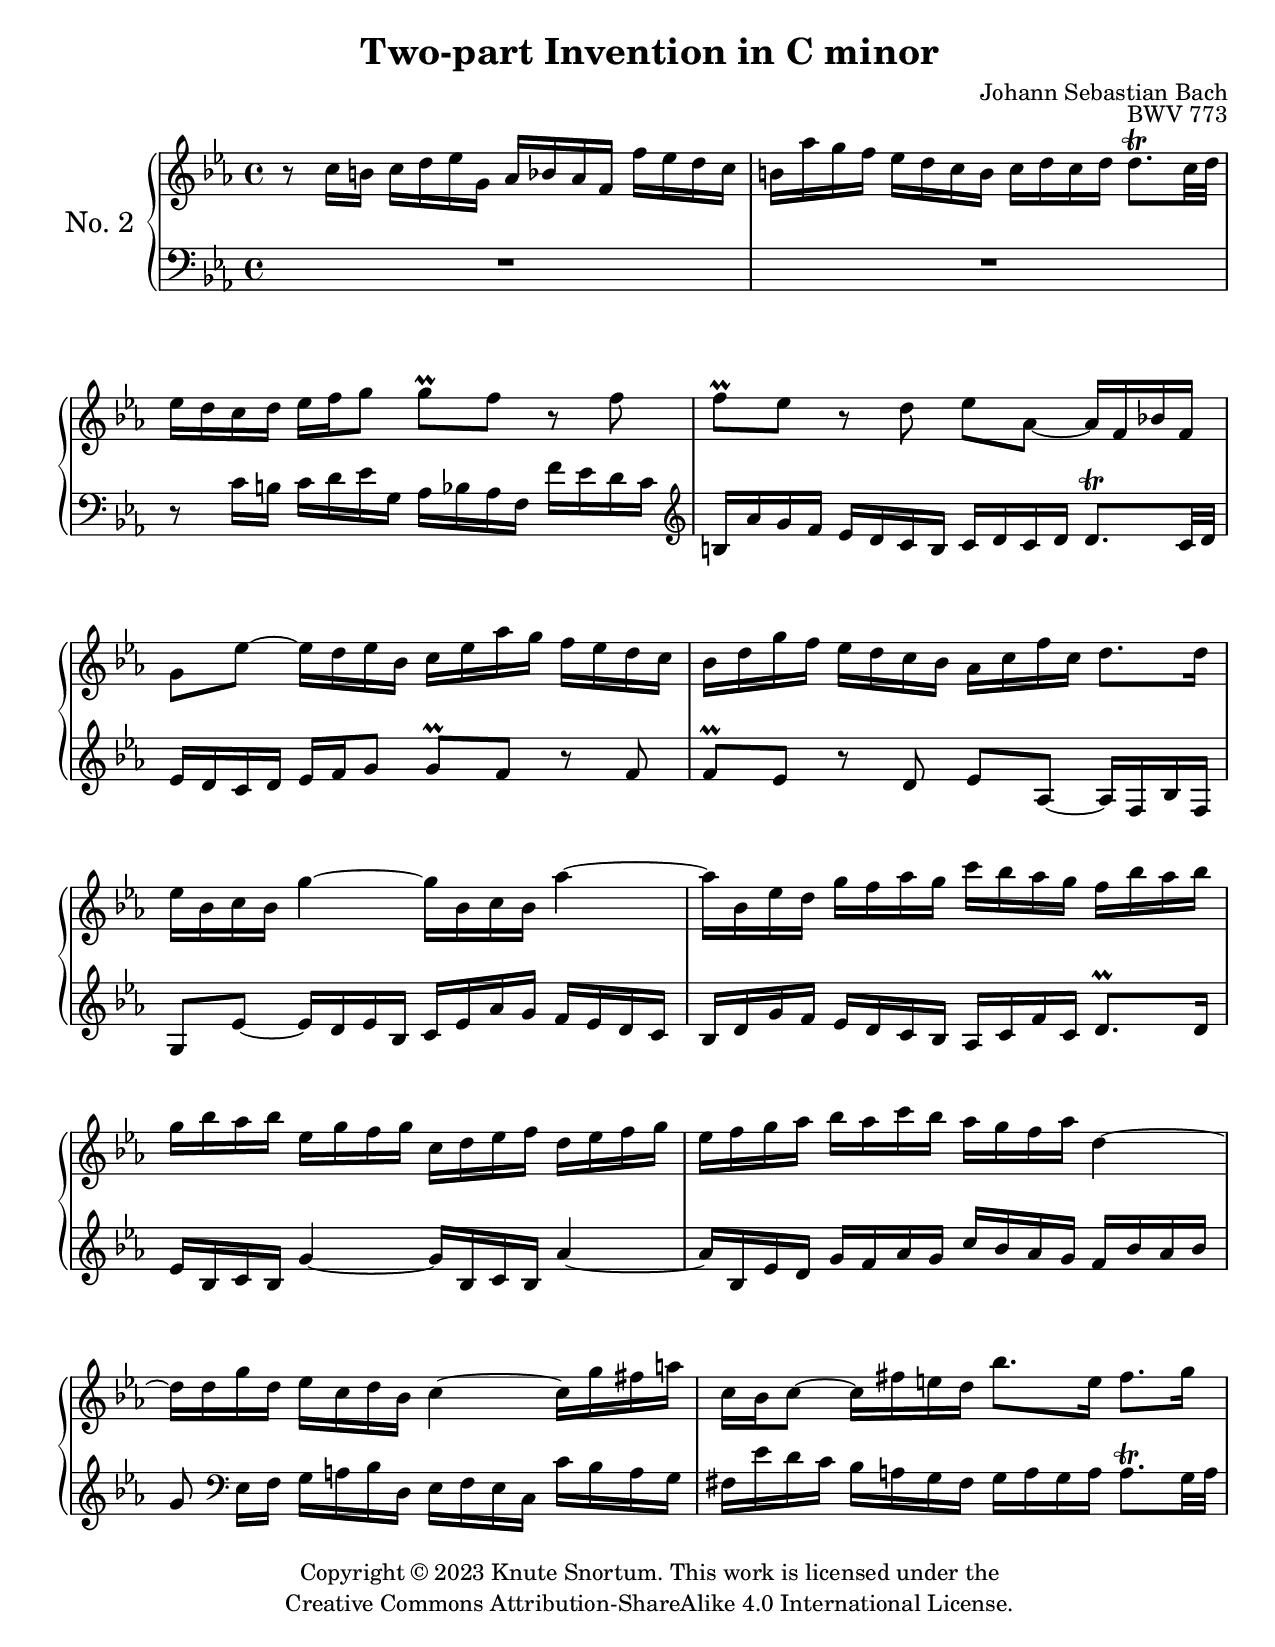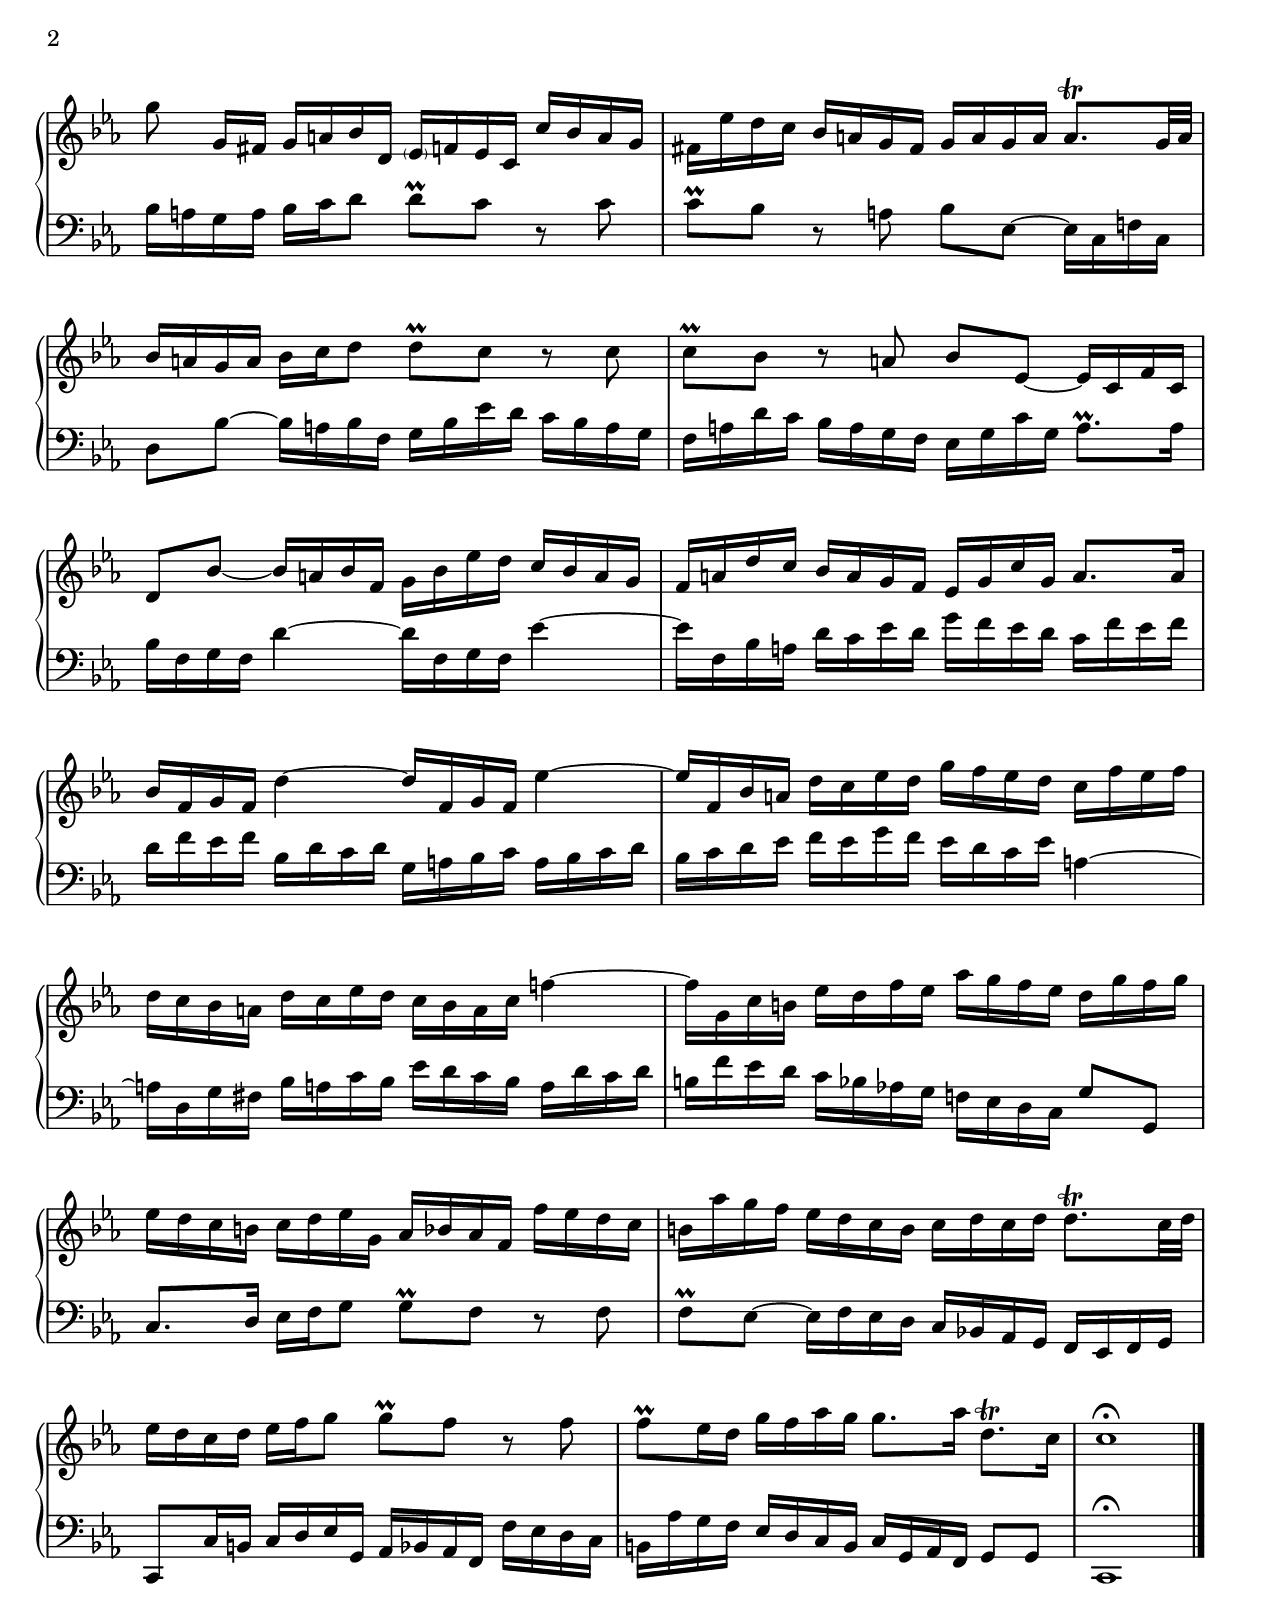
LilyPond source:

\version "2.24.0"
\language "english"

\include "includes/header-paper.ily"
%...+....1....+....2....+....3....+....4....+....5....+....6....+....7....+....

\version "2.24.0"
\language "english"

% \include "global-variables.ily"

global = {
  \time 4/4
  \key c \minor
  \accidentalStyle piano
}

rightHand = \relative c'' {
  \global
  r8 c16 b  c d ef g, af bf af f  f' ef d c |
  b16 af' g f  ef d c b  c d c d  \tag layout { d8.\trill c32 d }
                                  \tag midi   { ef32 d ef d ef d c d } |
  ef16 d c d  ef f g8  g\prall f r f |
  f8\prall ef r d  ef af,~  af16 f bf f |
  g8 ef'~  ef16 d ef bf  c ef af g  f ef d c |
  bf16 d g f  ef d c bf  af c f c  d8. d16 |
  ef16 bf c bf  g'4~  g16 bf, c bf  af'4~ |
  af16 bf, ef d  g f af g  c bf af g  f bf af bf |
  
  \barNumberCheck 9
  g16 bf af bf  ef, g f g  c, d ef f  d ef f g |
  ef16 f  g af  bf af c bf  af g f af  d,4~ |
  d16 d g d  ef c d bf  c4~  c16 g' fs a |
  c, bf c8~  c16 fs e d  bf'8. e,16  fs8. g16 |
  g8\noBeam g,16 fs  g a bf d,  \parenthesize ef f ef c  c' bf a g |
  fs16 ef' d c  bf a g fs  g a g a  \tag layout { a8.\trill g32 a }
                                    \tag midi   { bf32 a bf a bf a g a } |
  bf16 a g a  bf c d8  d\prall c r c |
  c8\prall bf r a  bf ef,~  ef16 c f c |
  
  \barNumberCheck 17
  d8 bf'~  bf16 a bf f  g bf ef d  c bf a g |
  f16 a d c  bf a g f  ef g c g  a8. a16 |
  bf16 f g f d'4~  d16 f, g f  ef'4~ |
  ef16 f, bf a  d c ef d  g f ef d  c f ef f |
  d16 c bf a  d c ef d  c bf a c f4~ |
  f16 g, c b ef d f ef  af g f ef  d g f g |
  ef16 d c b  c d ef g,  af bf af f  f' ef d c |
  b16 af' g f  ef d c b  c d c d  \tag layout { d8.\trill c32 d }
                                   \tag midi   { ef32 d ef d ef d c d } |
                                   
  \barNumberCheck 25
  ef16 d c d  ef f g8 g\prall f r f |
  f8\prall ef16 d  g f af g  g8. af16  
    \tag layout { d,8.\trill c16 | }
    \tag midi   { \tuplet 3/2 { d32 ef d ef d ef } d16 c }
  c1\fermata |
  \bar "|."
}

leftHand = \relative c' {
  \clef bass
  \global
  R1 |
  R1 |
  r8 c16 b  c d ef g,  af bf af f  f' ef d c |
  \clef treble b16 af' g f  ef d c b  c d c d  
    \tag layout { d8.\trill c32 d }
    \tag midi   { ef32 d ef d ef d c d } |
  ef16 d c d  ef f g8  g\prall f r f |
  f8\prall ef r d  ef af,~  af16 f bf f |
  g8 ef'~  ef16 d ef bf  c ef af g  f ef d c |
  bf16 d g f  ef d c bf  af c f c  d8.\prall d16 |
  
  \barNumberCheck 9
  ef16 bf c bf  g'4~  g16 bf, c bf  af'4~ |
  af16 bf, ef d  g f af g  c bf af g  f bf af bf |
  g8\noBeam \clef bass ef,16 f  g a bf d, ef f ef c  c' bf a g |
  fs ef' d c  bf a g fs  g a g a  \tag layout { a8.\trill g32 a }
                                  \tag midi   { bf32 a bf a bf a g a } |
  bf16 a g a  bf c d8  d\prall c r c |
  c8\prall bf r a  bf ef,~ ef16 c f c |
  d8 bf'~  bf16 a bf f  g bf ef d  c bf a g |
  f16 a d c  bf a g f  ef g c g  a8.\prall a16 |
  
  \barNumberCheck 17
  bf16 f g f  d'4~  d16 f, g f  ef'4~ |
  ef16 f, bf a  d c ef d  g f ef d  c f ef f |
  d16 f ef f  bf, d c d  g, a bf c  a bf c d |
  bf16 c d ef  f ef g f  ef d c ef  \clef bass a,4~ |
  a16 d, g fs  bf a c bf  ef d c bf  a d c d |
  b16 f' ef d  c bf af g  f ef d c  g'8 g, |
  c8. d16  ef f g8  g\prall f r f |
  f8\prall ef~  ef16 f ef d  c bf af g  f ef f g |
  
  \barNumberCheck 25
  c,8 c'16 b  c d ef g,  af bf af f  f' ef d c |
  b16 af' g f  ef d c b  c g af f  g8 g |
  c,1\fermata |
}

inventionTwoMusic = \score { 
  \header {
    opus = "BWV 773"
  }
  \keepWithTag layout
  \new PianoStaff \with { 
    instrumentName = \markup \huge "No. 2"
  } <<
    \new Staff = "upper" \rightHand
    \new Staff = "lower" \leftHand
  >>
  \layout {}
}

\include "articulate.ly"

inventionTwoMidi = \book {
  \bookOutputName "invention-no2-C-min"
  \score { 
    \articulate {
      \keepWithTag midi
      <<
        \new Staff = "upper" \rightHand
        \new Staff = "lower" \leftHand
      >>
    }
    \midi {
      \tempo 4 = 69
    }
  }
}


\header {
  title = "Two-part Invention in C minor"
  composer = "Johann Sebastian Bach"
}

\inventionTwoMusic
\inventionTwoMidi
